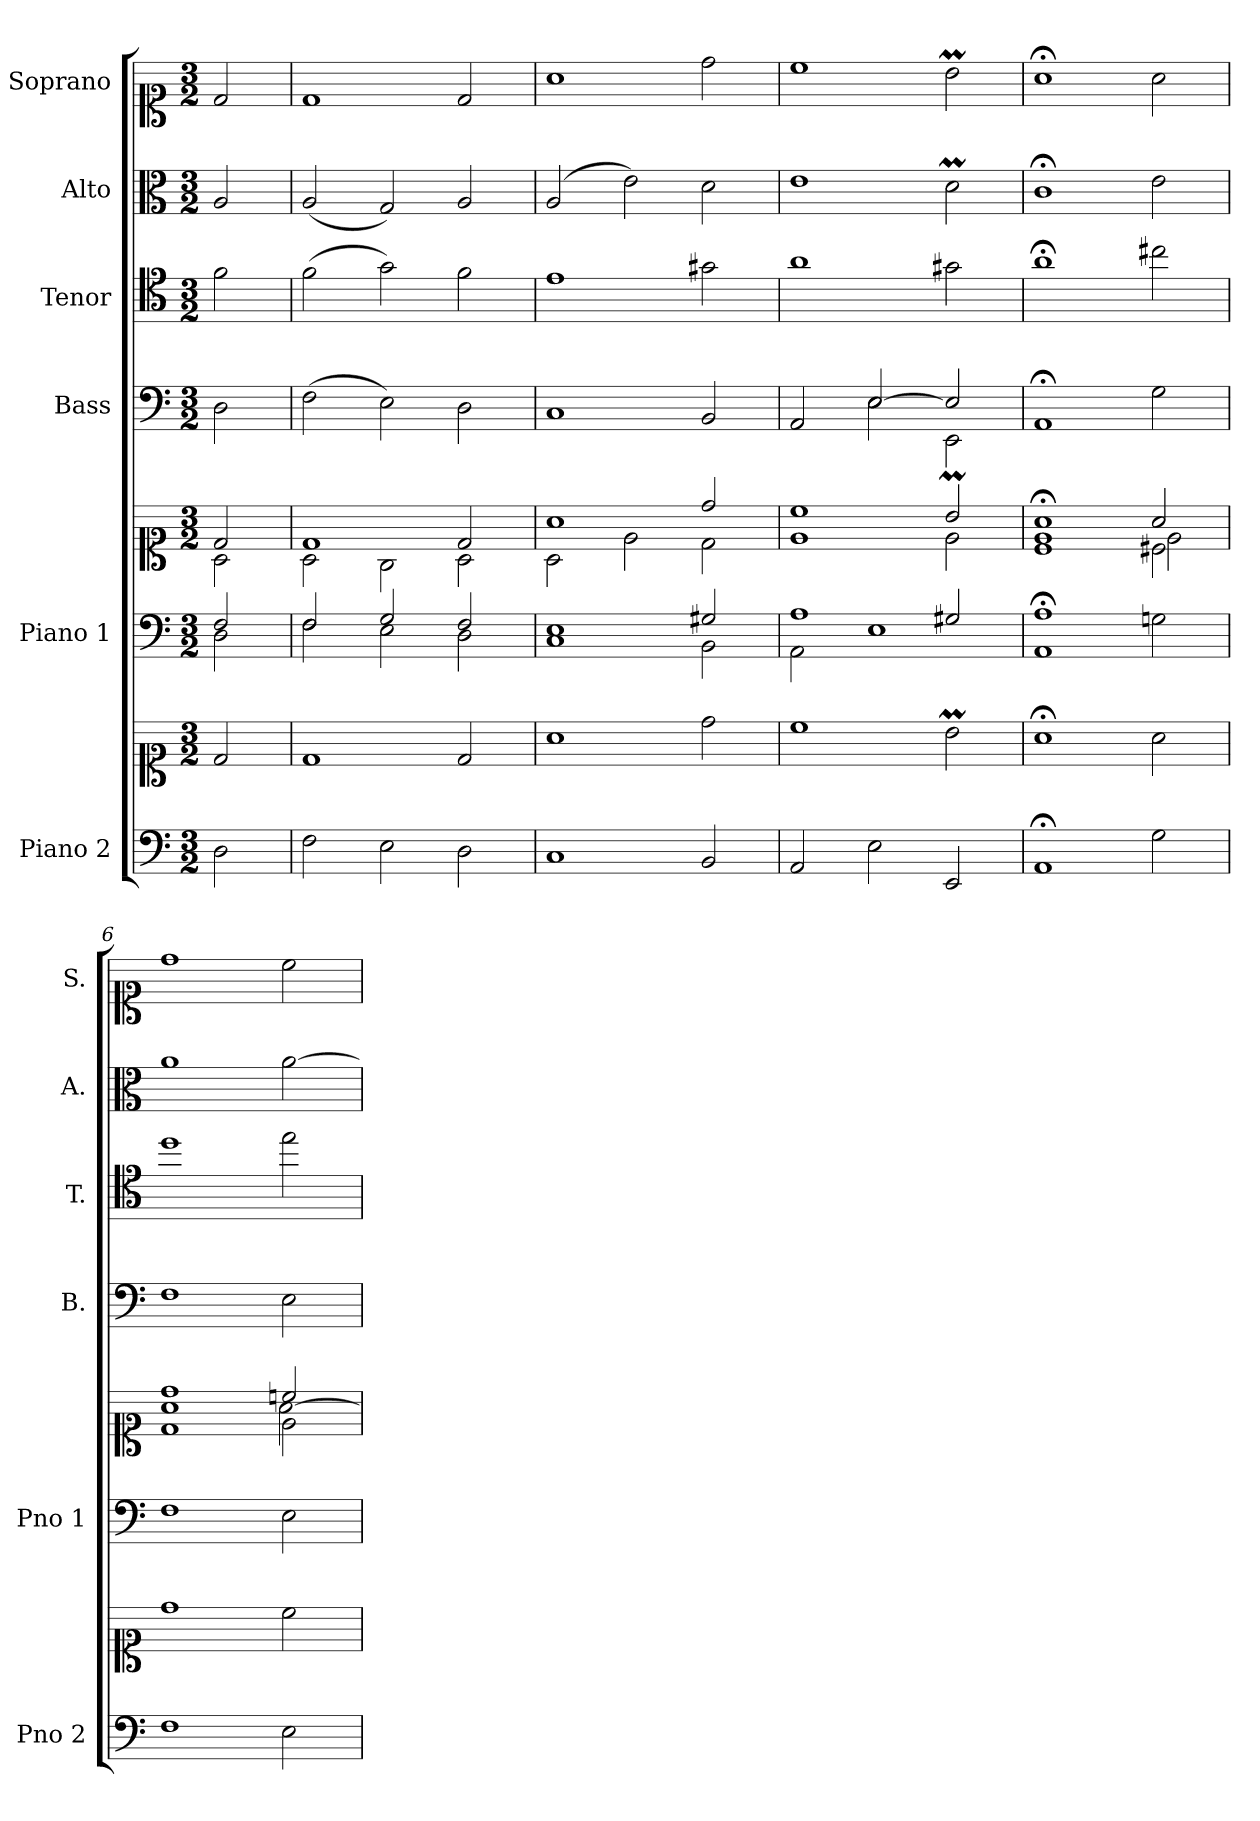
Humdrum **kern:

**kern	**kern	**kern	**kern	**kern	**kern	**kern	**kern
*part6	*part6	*part5	*part5	*part4	*part3	*part2	*part1
*staff8	*staff7	*staff6	*staff5	*staff4	*staff3	*staff2	*staff1
*I"Piano 2	*	*I"Piano 1	*	*I"Bass	*I"Tenor	*I"Alto	*I"Soprano
*I'Pno 2	*	*I'Pno 1	*	*I'B.	*I'T.	*I'A.	*I'S.
*clefF4	*clefC1	*clefF4	*clefC1	*clefF4	*clefC4	*clefC3	*clefC1
*	*	*	*	*	*ITrd7c12	*	*
*k[]	*k[]	*k[]	*k[]	*k[]	*k[]	*k[]	*k[]
*M3/2	*M3/2	*M3/2	*M3/2	*M3/2	*M3/2	*M3/2	*M3/2
=1	=1	=1	=1	=1	=1	=1	=1
*	*	*^	*^	*	*	*	*
2D\	2d/	2F/	2D\	2d/	2A\	2D\	2F\	2A/	2d/
=2	=2	=2	=2	=2	=2	=2	=2	=2	=2
2F\	1d/	2F/	2F\	1d/	2A\	(2F\	(2F\	(2A/	1d/
2E\	.	2G/	2E\	.	2G\	2E\)	2G\)	2G/)	.
2D\	2d/	2F/	2D\	2d/	2A\	2D\	2F\	2A/	2d/
=3	=3	=3	=3	=3	=3	=3	=3	=3	=3
1C/	1a\	1E/	1C\	1a/	2A\	1C/	1E\	(2A/	1a\
.	.	.	.	.	2e\	.	.	2e\)	.
2BB/	2dd\	2G#X/	2BB\	2dd/	2d\	2BB/	2G#X\	2d\	2dd\
=4	=4	=4	=4	=4	=4	=4	=4	=4	=4
*	*	*	*	*	*	*^	*	*	*
2AA/	1cc\	1A/	2AA\	1cc/	1e\	2AA/	2ryy	1A\	1e\	1cc\
2E\	.	.	1E\	.	.	[>2E/	2E\	.	.	.
2EE/	2bm\	2G#X/	.	2bm/	2e\	2E/]	2EE\	2G#X\	2dM\	2bm\
*	*	*	*	*	*	*v	*v	*	*	*
=5	=5	=5	=5	=5	=5	=5	=5	=5	=5
*	*	*	*	*^	*^	*	*	*	*
1AA;/	1a;<\	1A;/	1AA\	1a;</	1ryy	1e\	1c\	1AA;</	1A;<\	1c;<\	1a;<\
2G\	2a\	2ryy	2Gn\	2a/	2c#X\	2e\	2ryy	2G\	2c#X\	2e\	2a\
*	*	*v	*v	*	*	*	*	*	*	*	*
*	*	*	*	*	*v	*v	*	*	*	*
=6	=6	=6	=6	=6	=6	=6	=6	=6	=6
1F\	1dd\	1F\	1dd/	1d\	1a\	1F\	1d\	1a\	1dd\
2E\	2cc\	2E\	2ccn/	2e\	[<2a\	2E\	2e\	[>2a\	2cc\
*	*	*	*v	*v	*v	*	*	*	*
=	=	=	=	=	=	=	=
*-	*-	*-	*-	*-	*-	*-	*-
